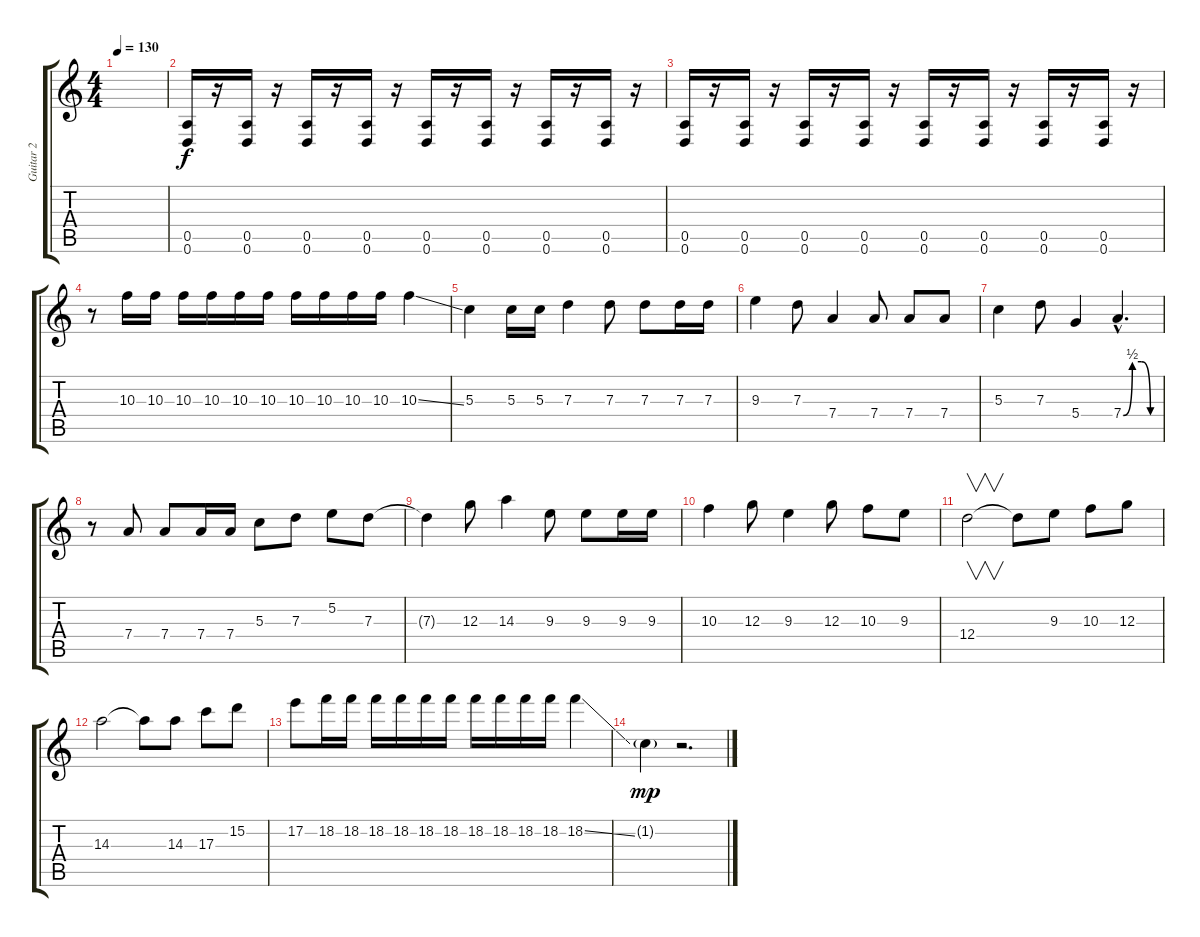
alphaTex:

\track ("Guitar 2" "Guitar 2") {instrument overdrivenguitar}
\staff {score tabs}
\tuning (E4 B3 G3 D3 A2 D2) {hide}
\ts (4 4)
\tempo 130
\clef g2
\ks c
|
(0.5 0.6).16 r.16 (0.5 0.6).16 r.16 (0.5 0.6).16 r.16 (0.5 0.6).16 r.16 (0.5 0.6).16 r.16 (0.5 0.6).16 r.16 (0.5 0.6).16 r.16 (0.5 0.6).16 r.16 |
(0.5 0.6).16 r.16 (0.5 0.6).16 r.16 (0.5 0.6).16 r.16 (0.5 0.6).16 r.16 (0.5 0.6).16 r.16 (0.5 0.6).16 r.16 (0.5 0.6).16 r.16 (0.5 0.6).16 r.16 |
r.8 10.3.16 10.3.16 10.3.16 10.3.16 10.3.16 10.3.16 10.3.16 10.3.16 10.3.16 10.3.16 10.3{ss}.4 |
5.3.4 5.3.16 5.3.16 7.3.4 7.3.8 7.3.8 7.3.16 7.3.16 |
9.3.4 7.3.8 7.4.4 7.4.8 7.4.8 7.4.8 |
5.3.4 7.3.8 5.4.4 7.4{be (custom 0 0 15 2 30 2 45 0 60 0) hac}.4{d} |
r.8 7.4.8 7.4.8 7.4.16 7.4.16 5.3.8 7.3.8 5.2.8 7.3.8 |
7.3{t}.4 12.3.8 14.3.4 9.3.8 9.3.8 9.3.16 9.3.16 |
10.3.4 12.3.8 9.3.4 12.3.8 10.3.8 9.3.8 |
12.4.2{v} 12.4{t}.8 9.3.8 10.3.8 12.3.8 |
14.3.2 14.3{t}.8 14.3.8 17.3.8 15.2.8 |
17.2.8 18.2.16 18.2.16 18.2.16 18.2.16 18.2.16 18.2.16 18.2.16 18.2.16 18.2.16 18.2.16 18.2{ss}.4 |
1.2{g}.4{dy mp} r.2{d}
